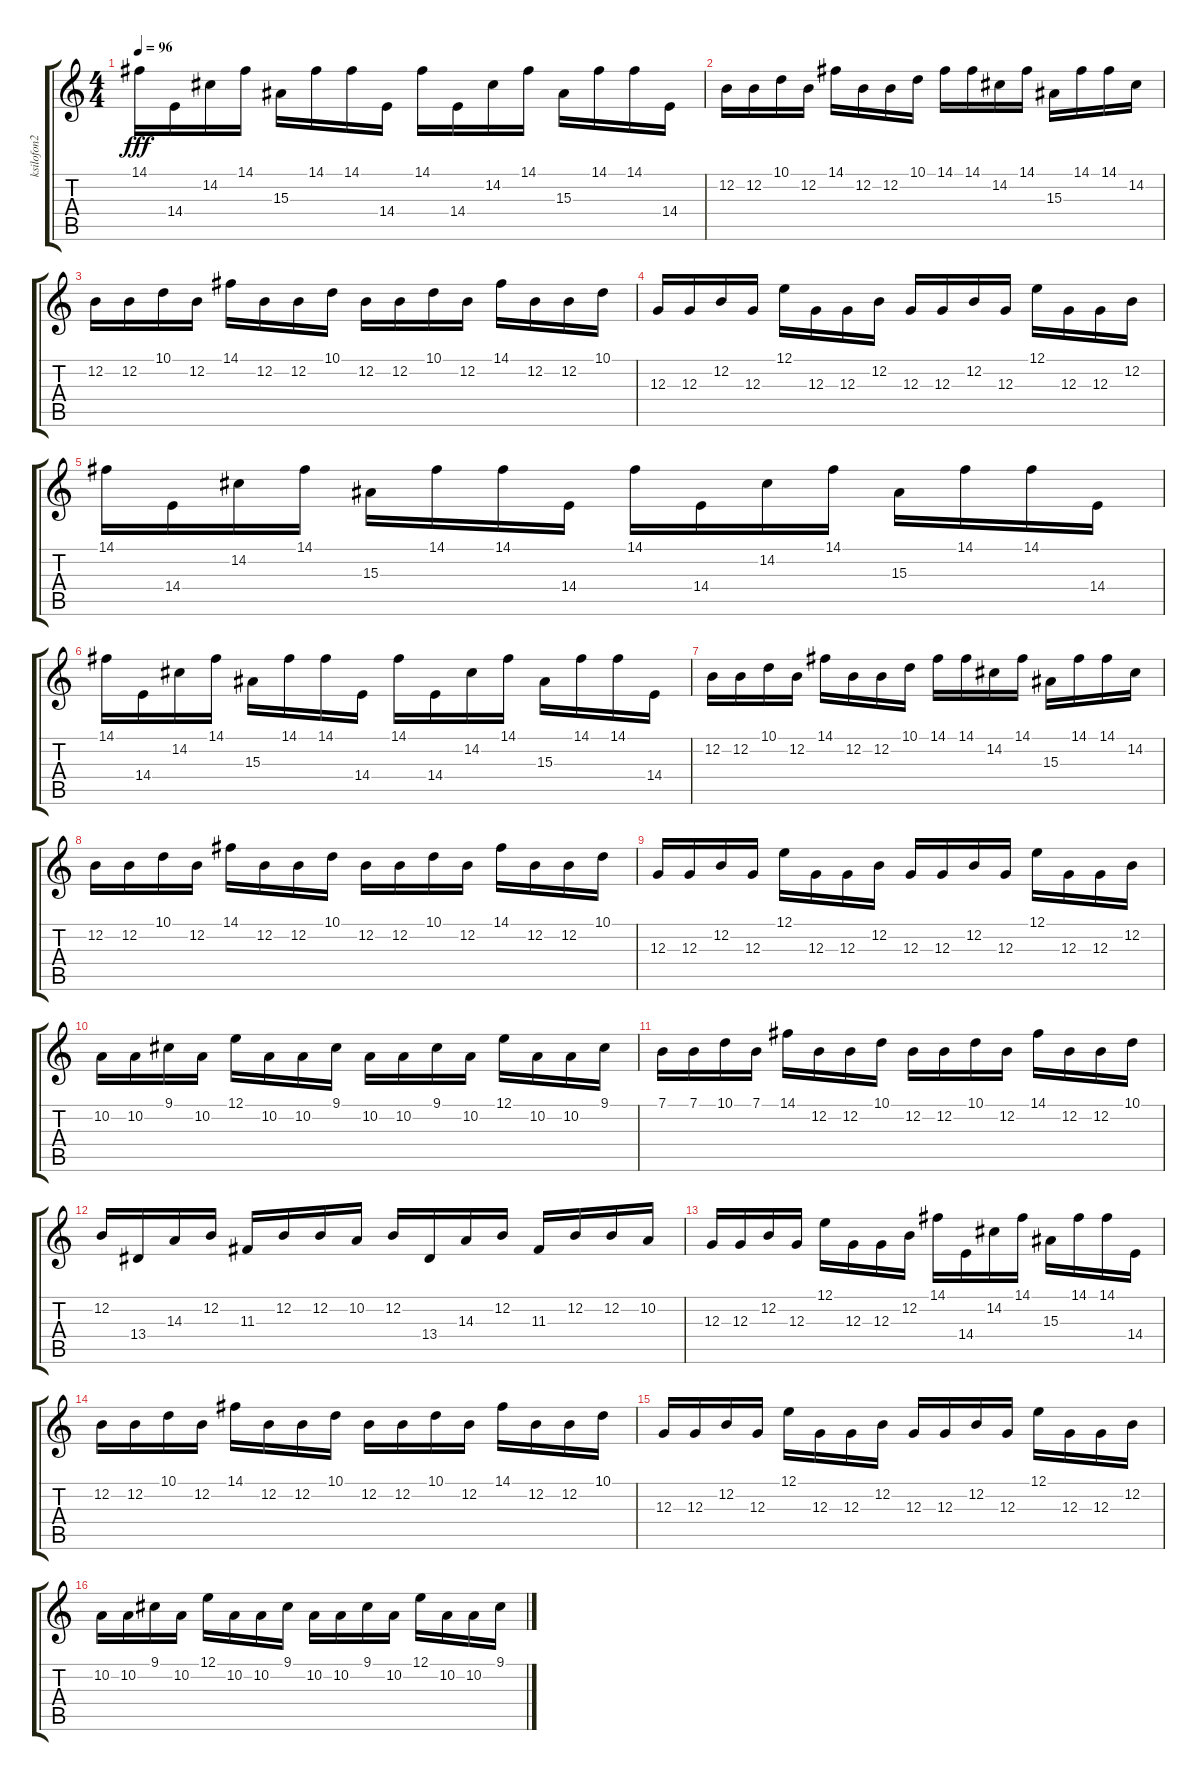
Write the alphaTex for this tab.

\track ("ksilofon2" "ksilofon2") {instrument agogo}
\staff {score tabs}
\tuning (E4 B3 G3 D3 A2 E2) {hide}
\ts (4 4)
\tempo 96
\clef g2
\ks c
14.1.16{dy fff} 14.4.16 14.2.16 14.1.16 15.3.16 14.1.16 14.1.16 14.4.16 14.1.16 14.4.16 14.2.16 14.1.16 15.3.16 14.1.16 14.1.16 14.4.16 |
12.2.16 12.2.16 10.1.16 12.2.16 14.1.16 12.2.16 12.2.16 10.1.16 14.1.16 14.1.16 14.2.16 14.1.16 15.3.16 14.1.16 14.1.16 14.2.16 |
12.2.16 12.2.16 10.1.16 12.2.16 14.1.16 12.2.16 12.2.16 10.1.16 12.2.16 12.2.16 10.1.16 12.2.16 14.1.16 12.2.16 12.2.16 10.1.16 |
12.3.16 12.3.16 12.2.16 12.3.16 12.1.16 12.3.16 12.3.16 12.2.16 12.3.16 12.3.16 12.2.16 12.3.16 12.1.16 12.3.16 12.3.16 12.2.16 |
14.1.16 14.4.16 14.2.16 14.1.16 15.3.16 14.1.16 14.1.16 14.4.16 14.1.16 14.4.16 14.2.16 14.1.16 15.3.16 14.1.16 14.1.16 14.4.16 |
14.1.16 14.4.16 14.2.16 14.1.16 15.3.16 14.1.16 14.1.16 14.4.16 14.1.16 14.4.16 14.2.16 14.1.16 15.3.16 14.1.16 14.1.16 14.4.16 |
12.2.16 12.2.16 10.1.16 12.2.16 14.1.16 12.2.16 12.2.16 10.1.16 14.1.16 14.1.16 14.2.16 14.1.16 15.3.16 14.1.16 14.1.16 14.2.16 |
12.2.16 12.2.16 10.1.16 12.2.16 14.1.16 12.2.16 12.2.16 10.1.16 12.2.16 12.2.16 10.1.16 12.2.16 14.1.16 12.2.16 12.2.16 10.1.16 |
12.3.16 12.3.16 12.2.16 12.3.16 12.1.16 12.3.16 12.3.16 12.2.16 12.3.16 12.3.16 12.2.16 12.3.16 12.1.16 12.3.16 12.3.16 12.2.16 |
10.2.16 10.2.16 9.1.16 10.2.16 12.1.16 10.2.16 10.2.16 9.1.16 10.2.16 10.2.16 9.1.16 10.2.16 12.1.16 10.2.16 10.2.16 9.1.16 |
7.1.16 7.1.16 10.1.16 7.1.16 14.1.16 12.2.16 12.2.16 10.1.16 12.2.16 12.2.16 10.1.16 12.2.16 14.1.16 12.2.16 12.2.16 10.1.16 |
12.2.16 13.4.16 14.3.16 12.2.16 11.3.16 12.2.16 12.2.16 10.2.16 12.2.16 13.4.16 14.3.16 12.2.16 11.3.16 12.2.16 12.2.16 10.2.16 |
12.3.16 12.3.16 12.2.16 12.3.16 12.1.16 12.3.16 12.3.16 12.2.16 14.1.16 14.4.16 14.2.16 14.1.16 15.3.16 14.1.16 14.1.16 14.4.16 |
12.2.16 12.2.16 10.1.16 12.2.16 14.1.16 12.2.16 12.2.16 10.1.16 12.2.16 12.2.16 10.1.16 12.2.16 14.1.16 12.2.16 12.2.16 10.1.16 |
12.3.16 12.3.16 12.2.16 12.3.16 12.1.16 12.3.16 12.3.16 12.2.16 12.3.16 12.3.16 12.2.16 12.3.16 12.1.16 12.3.16 12.3.16 12.2.16 |
10.2.16 10.2.16 9.1.16 10.2.16 12.1.16 10.2.16 10.2.16 9.1.16 10.2.16 10.2.16 9.1.16 10.2.16 12.1.16 10.2.16 10.2.16 9.1.16
